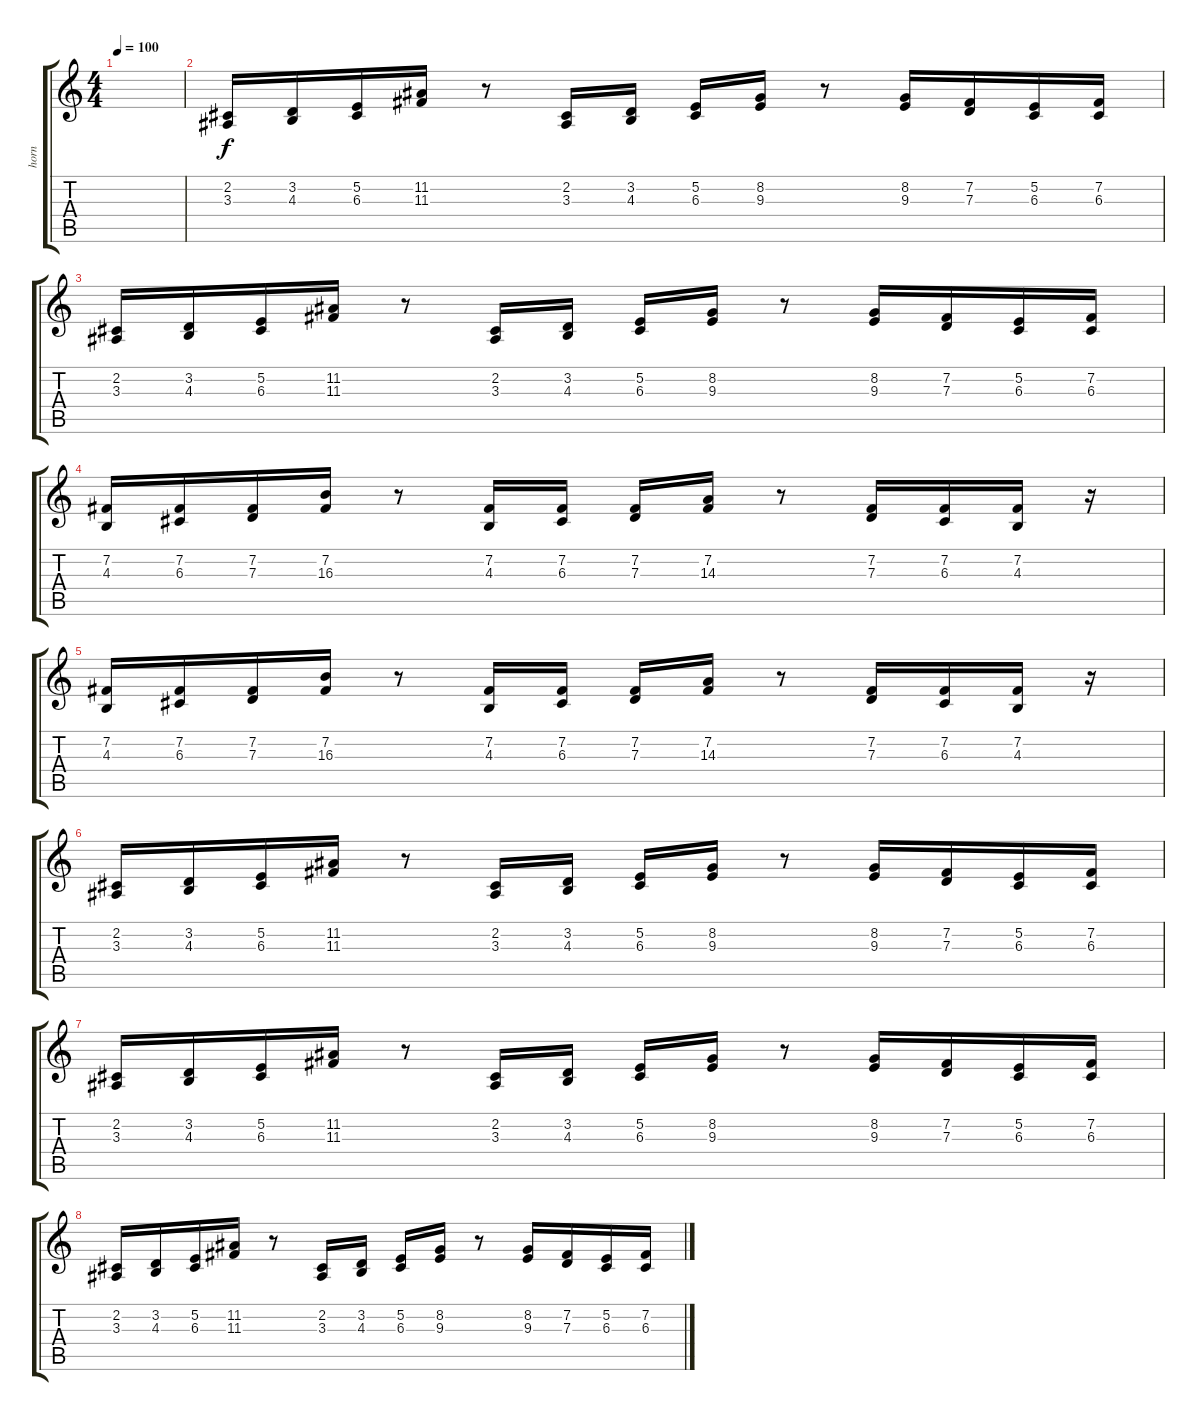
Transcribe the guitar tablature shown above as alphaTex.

\track ("horn" "horn") {instrument frenchhorn}
\staff {score tabs}
\tuning (E4 B3 G3 D3 A2 E2) {hide}
\ts (4 4)
\tempo 100
\clef g2
\ks c
|
(2.2 3.3).16 (3.2 4.3).16 (5.2 6.3).16 (11.2 11.3).16 r.8 (2.2 3.3).16 (3.2 4.3).16 (5.2 6.3).16 (8.2 9.3).16 r.8 (8.2 9.3).16 (7.2 7.3).16 (5.2 6.3).16 (7.2 6.3).16 |
(2.2 3.3).16 (3.2 4.3).16 (5.2 6.3).16 (11.2 11.3).16 r.8 (2.2 3.3).16 (3.2 4.3).16 (5.2 6.3).16 (8.2 9.3).16 r.8 (8.2 9.3).16 (7.2 7.3).16 (5.2 6.3).16 (7.2 6.3).16 |
(7.2 4.3).16 (7.2 6.3).16 (7.2 7.3).16 (7.2 16.3).16 r.8 (7.2 4.3).16 (7.2 6.3).16 (7.2 7.3).16 (7.2 14.3).16 r.8 (7.2 7.3).16 (7.2 6.3).16 (7.2 4.3).16 r.16 |
(7.2 4.3).16 (7.2 6.3).16 (7.2 7.3).16 (7.2 16.3).16 r.8 (7.2 4.3).16 (7.2 6.3).16 (7.2 7.3).16 (7.2 14.3).16 r.8 (7.2 7.3).16 (7.2 6.3).16 (7.2 4.3).16 r.16 |
(2.2 3.3).16 (3.2 4.3).16 (5.2 6.3).16 (11.2 11.3).16 r.8 (2.2 3.3).16 (3.2 4.3).16 (5.2 6.3).16 (8.2 9.3).16 r.8 (8.2 9.3).16 (7.2 7.3).16 (5.2 6.3).16 (7.2 6.3).16 |
(2.2 3.3).16 (3.2 4.3).16 (5.2 6.3).16 (11.2 11.3).16 r.8 (2.2 3.3).16 (3.2 4.3).16 (5.2 6.3).16 (8.2 9.3).16 r.8 (8.2 9.3).16 (7.2 7.3).16 (5.2 6.3).16 (7.2 6.3).16 |
(2.2 3.3).16 (3.2 4.3).16 (5.2 6.3).16 (11.2 11.3).16 r.8 (2.2 3.3).16 (3.2 4.3).16 (5.2 6.3).16 (8.2 9.3).16 r.8 (8.2 9.3).16 (7.2 7.3).16 (5.2 6.3).16 (7.2 6.3).16
